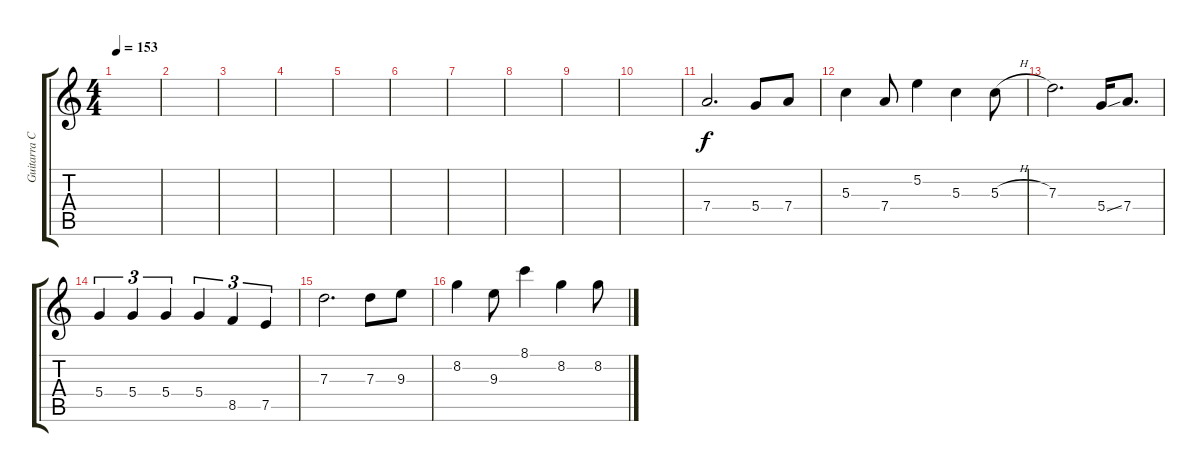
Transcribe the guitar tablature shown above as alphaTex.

\track ("Guitarra Coda" "Guitarra C") {instrument distortionguitar}
\staff {score tabs}
\tuning (E4 B3 G3 D3 A2 E2) {hide}
\ts (4 4)
\tempo 153
\clef g2
\ks c
|
|
|
|
|
|
|
|
|
|
7.4.2{d} 5.4.8 7.4.8 |
5.3.4 7.4.8 5.2.4 5.3.4 5.3{h}.8 |
7.3.2{d} 5.4{ss}.16 7.4.8{d} |
5.4.4{tu (3 2)} 5.4.4{tu (3 2)} 5.4.4{tu (3 2)} 5.4.4{tu (3 2)} 8.5.4{tu (3 2)} 7.5.4{tu (3 2)} |
7.3.2{d} 7.3.8 9.3.8 |
8.2.4 9.3.8 8.1.4 8.2.4 8.2{h}.8
